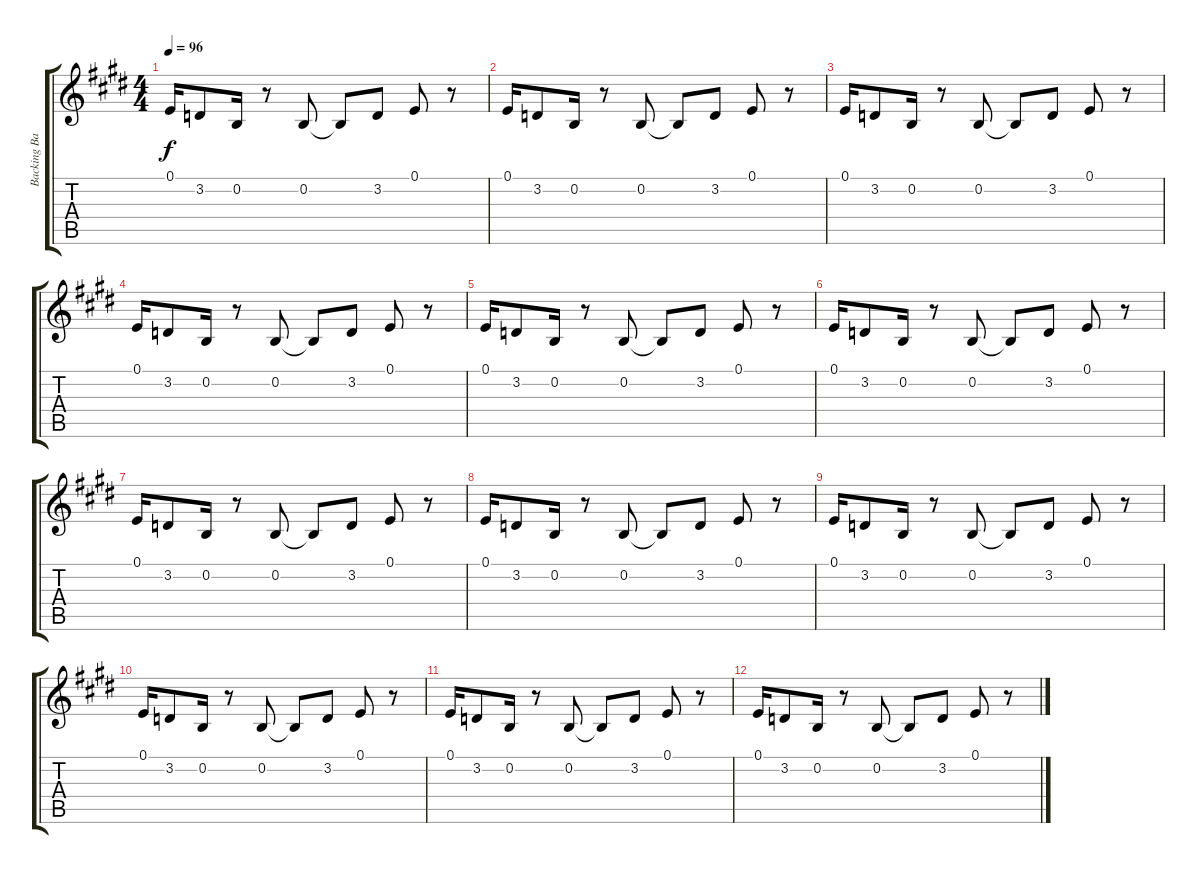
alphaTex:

\track ("Backing Babes" "Backing Ba") {instrument trumpet}
\staff {score tabs}
\tuning (E4 B3 G3 D3 A2 E2) {hide}
\ts (4 4)
\tempo 96
\clef g2
\ks e
0.1.16{dy f} 3.2.8 0.2.16 r.8 0.2.8 0.2{t}.8 3.2.8 0.1.8 r.8 |
0.1.16 3.2.8 0.2.16 r.8 0.2.8 0.2{t}.8 3.2.8 0.1.8 r.8 |
0.1.16 3.2.8 0.2.16 r.8 0.2.8 0.2{t}.8 3.2.8 0.1.8 r.8 |
0.1.16 3.2.8 0.2.16 r.8 0.2.8 0.2{t}.8 3.2.8 0.1.8 r.8 |
0.1.16 3.2.8 0.2.16 r.8 0.2.8 0.2{t}.8 3.2.8 0.1.8 r.8 |
0.1.16 3.2.8 0.2.16 r.8 0.2.8 0.2{t}.8 3.2.8 0.1.8 r.8 |
0.1.16 3.2.8 0.2.16 r.8 0.2.8 0.2{t}.8 3.2.8 0.1.8 r.8 |
0.1.16 3.2.8 0.2.16 r.8 0.2.8 0.2{t}.8 3.2.8 0.1.8 r.8 |
0.1.16 3.2.8 0.2.16 r.8 0.2.8 0.2{t}.8 3.2.8 0.1.8 r.8 |
0.1.16 3.2.8 0.2.16 r.8 0.2.8 0.2{t}.8 3.2.8 0.1.8 r.8 |
0.1.16 3.2.8 0.2.16 r.8 0.2.8 0.2{t}.8 3.2.8 0.1.8 r.8 |
0.1.16 3.2.8 0.2.16 r.8 0.2.8 0.2{t}.8 3.2.8 0.1.8 r.8
